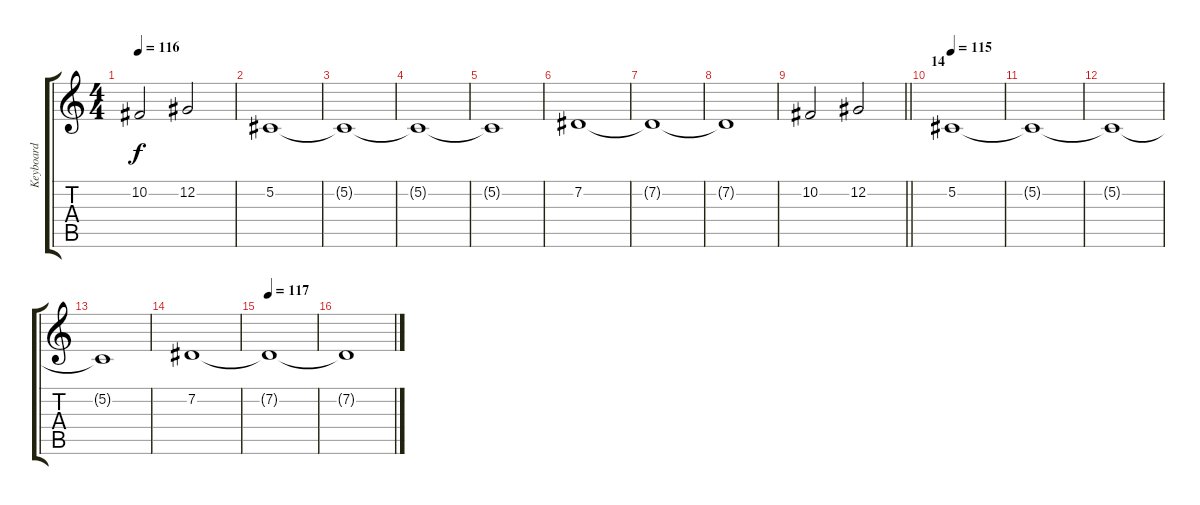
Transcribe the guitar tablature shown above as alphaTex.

\track ("Keyboard" "Keyboard") {instrument lead1square}
\staff {score tabs}
\tuning (Db4 Ab3 E3 B2 Gb2 B1) {hide}
\ts (4 4)
\tempo 116
\clef g2
\ks c
10.2.2{dy f} 12.2.2 |
5.2.1 |
5.2{t}.1 |
5.2{t}.1 |
5.2{t}.1 |
7.2.1 |
7.2{t}.1 |
7.2{t}.1 |
\barLineRight lightlight
10.2.2 12.2.2 |
\section ("" "14")
\tempo 115
5.2.1 |
5.2{t}.1 |
5.2{t}.1 |
5.2{t}.1 |
7.2.1 |
\tempo 117
7.2{t}.1 |
7.2{t}.1
